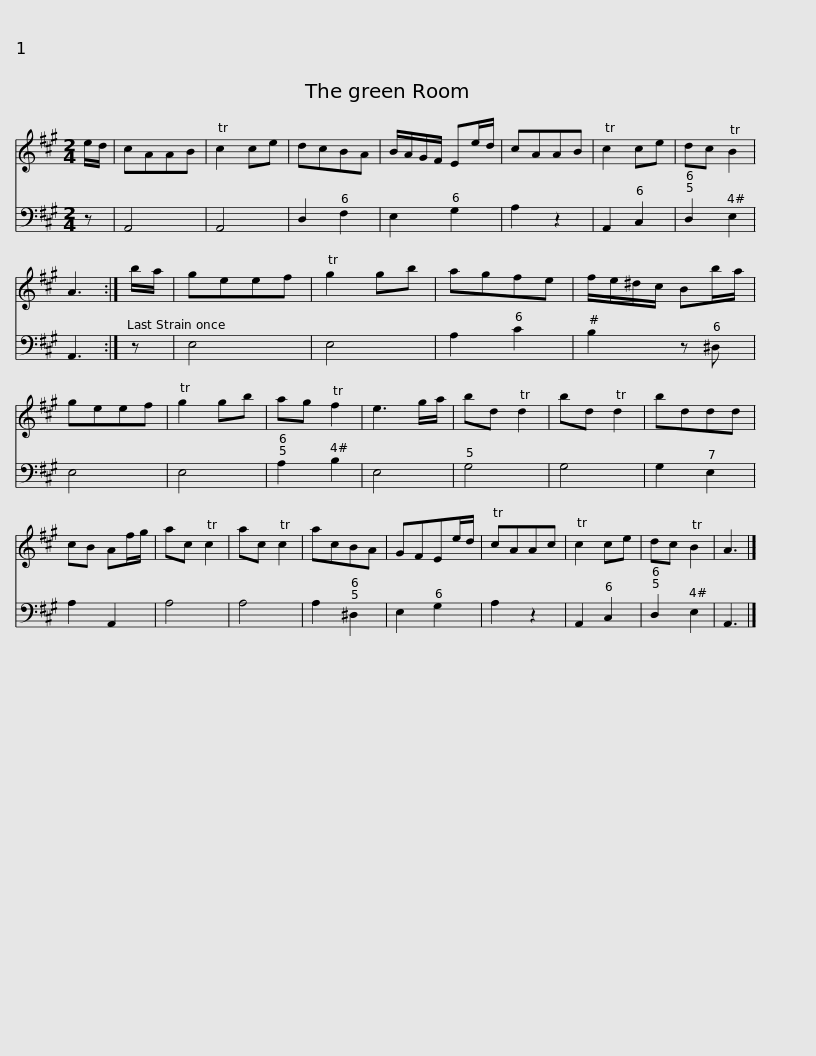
X:1
%%score 1 2
L:1/8
M:2/4
I:linebreak $
K:A
V:1 treble
V:2 bass
V:1
 e/d/ | cAAB | Tc2 ce | dcBA | B/A/G/F/ Ee/d/ | %5
 cAAB | Tc2 ce | dc TB2 | A3 :| b/a/ | %10
 geef | Tg2 gb |$ agfe | f/e/^d/c/ Bb/a/ | geef | %15
 Tg2 gb | ag Tf2 | e3 g/a/ | bd Td2 | bd Td2 | %20
 bddd | cB Af/g/ |$ ac Tc2 | ac Tc2 | acBA | %25
 GFEe/d/ | TcAAc | Tc2 ce | dc TB2 | A3 |] %30
V:2
 z | A,,4 | A,,4 | D,2 F,2 | E,2 G,2 | %5
 A,2 z2 | A,,2 C,2 | D,2 E,2 | A,,3 :| z | %10
 E,4 | E,4 |$ A,2 C2 | B,2 z ^D, | E,4 | %15
 E,4 | A,2 B,2 | E,4 | G,4 | G,4 | %20
 G,2 E,2 | A,2 A,,2 |$ A,4 | A,4 | A,2 ^D,2 | %25
 E,2 G,2 | A,2 z2 | A,,2 C,2 | D,2 E,2 | A,,3 |] %30
